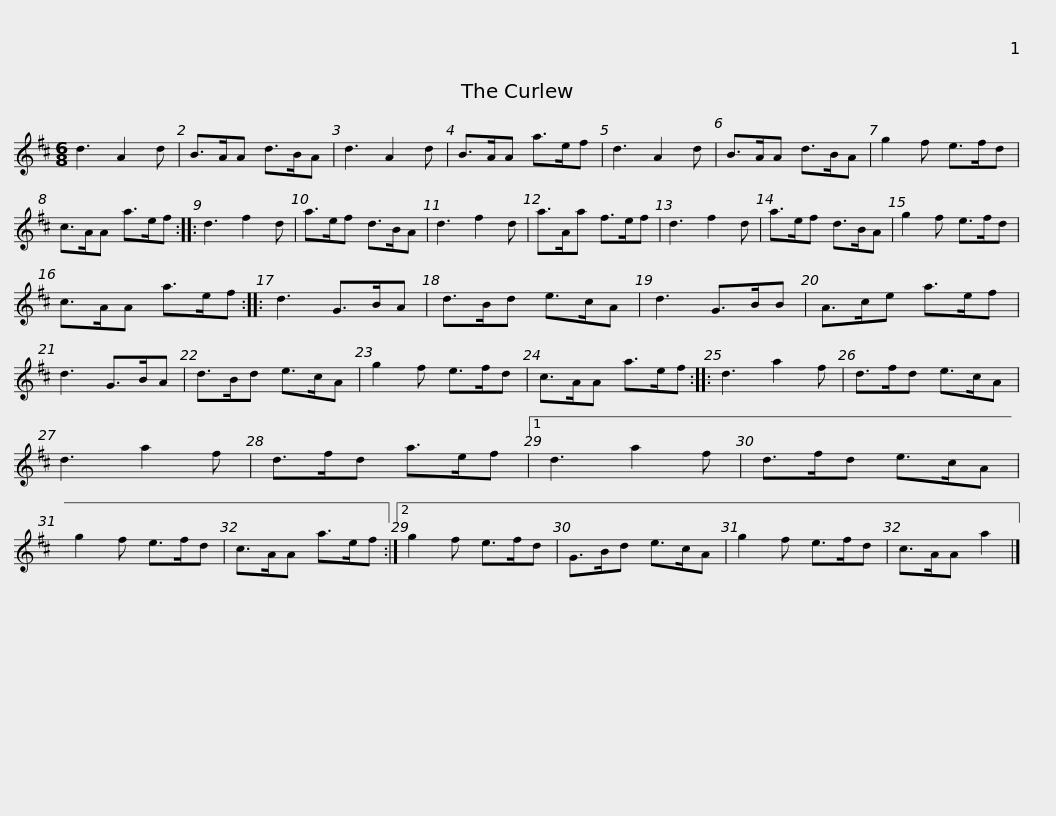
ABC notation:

X:1
L:1/8
M:6/8
I:linebreak $
K:D
V:1 treble
V:1
 d3 A2 d | B>AA d>BA | d3 A2 d | B>AA a>ef | d3 A2 d | %5
 B>AA d>BA | g2 f e>fd | c>AA a>ef ::$ d3 f2 d | a>ef d>BA | %10
 d3 f2 d | a>Aa f>ef | d3 f2 d | a>ef d>BA | g2 f e>fd |$ %15
 c>AA a>ef :: d3 G>BA | d>Bd e>cA | d3 G>BB | A>ce a>ef | %20
 d3 G>BA | d>Bd e>cA |$ g2 f e>fd | c>AA a>ef :: d3 a2 f | %25
 d>fd e>cA | d3 a2 f | d>fd a>ef |1 d3 a2 f | d>fd e>cA |$ %30
 g2 f e>fd | c>AA a>ef :|2 g2 f e>fd | G>Bd e>cA | g2 f e>fd | %35
 c>AA a2 |] %36
